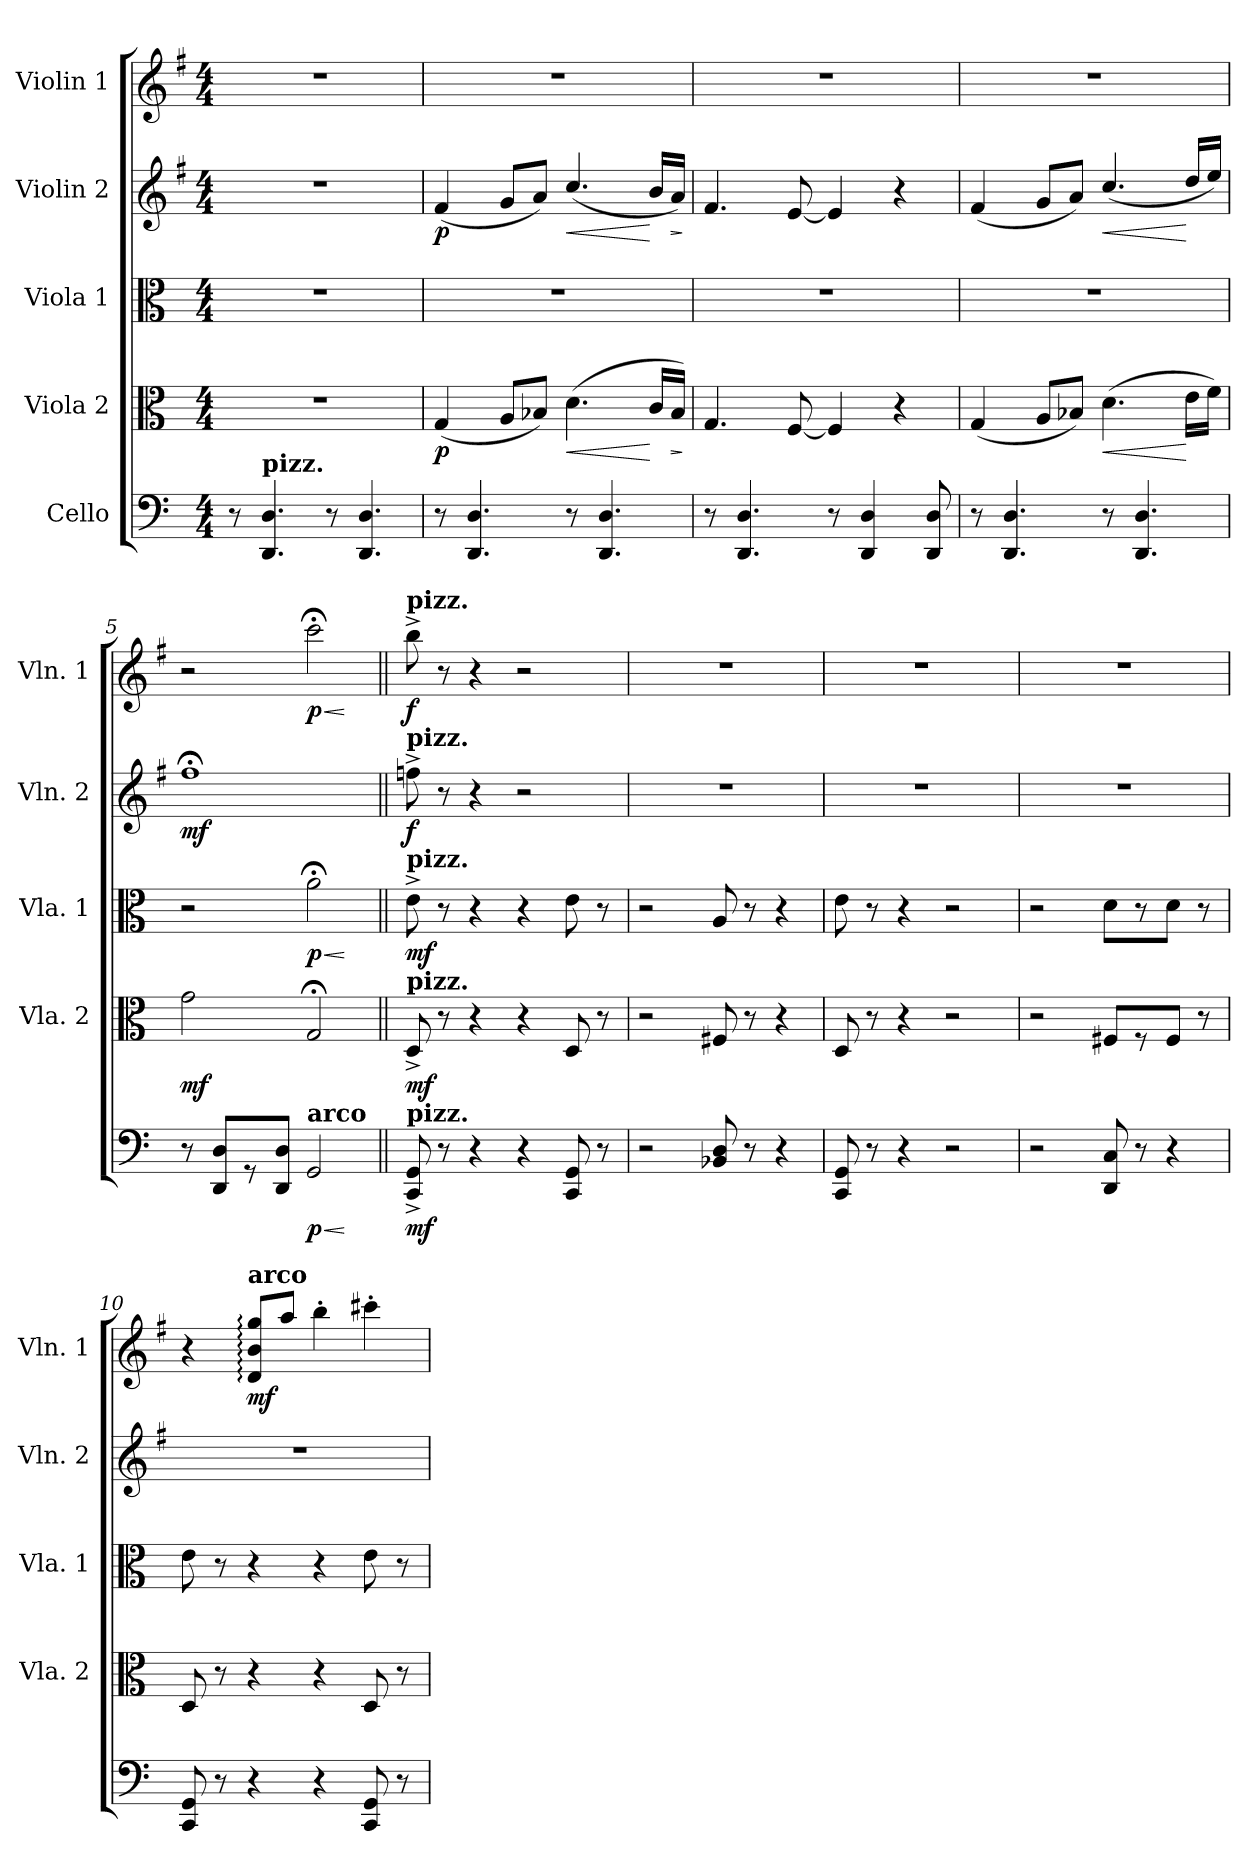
**kern	**dynam	**kern	**dynam	**kern	**dynam	**kern	**dynam	**kern	**dynam
*part5	*part5	*part4	*part4	*part3	*part3	*part2	*part2	*part1	*part1
*staff5	*staff5	*staff4	*staff4	*staff3	*staff3	*staff2	*staff2	*staff1	*staff1
*I"Cello	*	*I"Viola 2	*	*I"Viola 1	*	*I"Violin 2	*	*I"Violin 1	*
*	*	*I'Vla. 2	*	*I'Vla. 1	*	*I'Vln. 2	*	*I'Vln. 1	*
*clefF4	*	*clefC3	*	*clefC3	*	*clefG2	*	*clefG2	*
*	*	*	*	*	*	*ITrd4c7	*	*ITrd4c7	*
*k[]	*	*k[]	*	*k[]	*	*k[]	*	*k[]	*
*C:	*	*C:	*	*C:	*	*C:	*	*C:	*
*M4/4	*	*M4/4	*	*M4/4	*	*M4/4	*	*M4/4	*
*MM50	*	*MM50	*	*MM50	*	*MM50	*	*MM50	*
=1	=1	=1	=1	=1	=1	=1	=1	=1	=1
8r	.	1r	.	1r	.	1r	.	1r	.
!LO:TX:a:B:t=pizz.	!	!	!	!	!	!	!	!	!
4.DD/ 4.D/	.	.	.	.	.	.	.	.	.
8r	.	.	.	.	.	.	.	.	.
4.DD/ 4.D/	.	.	.	.	.	.	.	.	.
=2	=2	=2	=2	=2	=2	=2	=2	=2	=2
!	!	!	!LO:DY:b	!	!	!	!LO:DY:b	!	!
8r	.	(<4G/	p	1r	.	(<4B/	p	1r	.
4.DD/ 4.D/	.	.	.	.	.	.	.	.	.
.	.	8A/L	.	.	.	8c/L	.	.	.
.	.	8B-X/J)	.	.	.	8d/J)	.	.	.
!	!	!	!LO:HP:b	!	!	!	!LO:HP:b	!	!
8r	.	(>4.d\	<	.	.	(<4.f/	<	.	.
4.DD/ 4.D/	.	.	.	.	.	.	.	.	.
.	.	16c/LL	[	.	.	16e/LL	[	.	.
!	!	!	!LO:HP:b	!	!	!	!LO:HP:b	!	!
.	.	16B-/JJ)	>	.	.	16d/JJ)	>	.	.
.	.	.	]	.	.	.	]	.	.
=3	=3	=3	=3	=3	=3	=3	=3	=3	=3
8r	.	4.G/	.	1r	.	4.B/	.	1r	.
4.DD/ 4.D/	.	.	.	.	.	.	.	.	.
.	.	[8F/	.	.	.	[8A/	.	.	.
8r	.	4F/]	.	.	.	4A/]	.	.	.
4DD/ 4D/	.	.	.	.	.	.	.	.	.
.	.	4r	.	.	.	4r	.	.	.
8DD/ 8D/	.	.	.	.	.	.	.	.	.
=4	=4	=4	=4	=4	=4	=4	=4	=4	=4
8r	.	(<4G/	.	1r	.	(<4B/	.	1r	.
4.DD/ 4.D/	.	.	.	.	.	.	.	.	.
.	.	8A/L	.	.	.	8c/L	.	.	.
.	.	8B-X/J)	.	.	.	8d/J)	.	.	.
!	!	!	!LO:HP:b	!	!	!	!LO:HP:b	!	!
8r	.	(>4.d\	<	.	.	(<4.f/	<	.	.
4.DD/ 4.D/	.	.	.	.	.	.	.	.	.
.	.	16e\LL	[	.	.	16g/LL	[	.	.
.	.	16f\JJ)	.	.	.	16a/JJ)	.	.	.
!!LO:LB:g=z
=5	=5	=5	=5	=5	=5	=5	=5	=5	=5
!	!	!	!LO:DY:b	!	!	!	!LO:DY:b	!	!
8r	.	2g\	mf	2r	.	1b;<	mf	2r	.
8DD/ 8D/L	.	.	.	.	.	.	.	.	.
8r	.	.	.	.	.	.	.	.	.
8DD/ 8D/J	.	.	.	.	.	.	.	.	.
!LO:TX:a:B:t=arco	!	!	!	!	!	!	!	!	!
!	!LO:HP:b	!	!	!	!LO:HP:b	!	!	!	!LO:HP:b
!	!LO:DY:n=1:b	!	!	!	!LO:DY:n=1:b	!	!	!	!LO:DY:n=1:b
2GG/	< p	2G;</	.	2a;<\	< p	.	.	2ff;<\	< p
.	[	.	.	.	[	.	.	.	[
=6||	=6||	=6||	=6||	=6||	=6||	=6||	=6||	=6||	=6||
*	*	*	*	*	*	*	*	*MM170	*
!	!	!	!	!	!	!	!	!LO:TX:a:B:t=pizz.	!
!	!	!	!	!	!	!LO:TX:a:B:t=pizz.	!	!	!
!	!	!	!	!LO:TX:a:B:t=pizz.	!	!	!	!	!
!	!	!LO:TX:a:B:t=pizz.	!	!	!	!	!	!	!
!LO:TX:a:B:t=pizz.	!	!	!	!	!	!	!	!	!
!	!LO:DY:b	!	!LO:DY:b	!	!LO:DY:b	!	!LO:DY:b	!	!LO:DY:b
8CC/^< 8GG/^<	mf	8D^</	mf	8e^>\	mf	8b-X^>\	f	8ee^>\	f
8r	.	8r	.	8r	.	8r	.	8r	.
4r	.	4r	.	4r	.	4r	.	4r	.
4r	.	4r	.	4r	.	2r	.	2r	.
8CC/ 8GG/	.	8D/	.	8e\	.	.	.	.	.
8r	.	8r	.	8r	.	.	.	.	.
=7	=7	=7	=7	=7	=7	=7	=7	=7	=7
2r	.	2r	.	2r	.	1r	.	1r	.
8BB-X/ 8D/	.	8F#X/	.	8A/	.	.	.	.	.
8r	.	8r	.	8r	.	.	.	.	.
4r	.	4r	.	4r	.	.	.	.	.
=8	=8	=8	=8	=8	=8	=8	=8	=8	=8
8CC/ 8GG/	.	8D/	.	8e\	.	1r	.	1r	.
8r	.	8r	.	8r	.	.	.	.	.
4r	.	4r	.	4r	.	.	.	.	.
2r	.	2r	.	2r	.	.	.	.	.
=9	=9	=9	=9	=9	=9	=9	=9	=9	=9
2r	.	2r	.	2r	.	1r	.	1r	.
8DD/ 8C/	.	8F#X/L	.	8d\L	.	.	.	.	.
8r	.	8r	.	8r	.	.	.	.	.
4r	.	8F#/J	.	8d\J	.	.	.	.	.
.	.	8r	.	8r	.	.	.	.	.
!!LO:PB:g=z
=10	=10	=10	=10	=10	=10	=10	=10	=10	=10
8CC/ 8GG/	.	8D/	.	8e\	.	1r	.	4r	.
8r	.	8r	.	8r	.	.	.	.	.
!	!	!	!	!	!	!	!	!LO:TX:a:B:t=arco	!
!	!	!	!	!	!	!	!	!	!LO:DY:b
4r	.	4r	.	4r	.	.	.	8G/: 8e/: 8cc/:L	mf
.	.	.	.	.	.	.	.	8dd/J	.
4r	.	4r	.	4r	.	.	.	4ee'>\	.
8CC/ 8GG/	.	8D/	.	8e\	.	.	.	4ff#X'>\	.
8r	.	8r	.	8r	.	.	.	.	.
=	=	=	=	=	=	=	=	=	=
*-	*-	*-	*-	*-	*-	*-	*-	*-	*-
